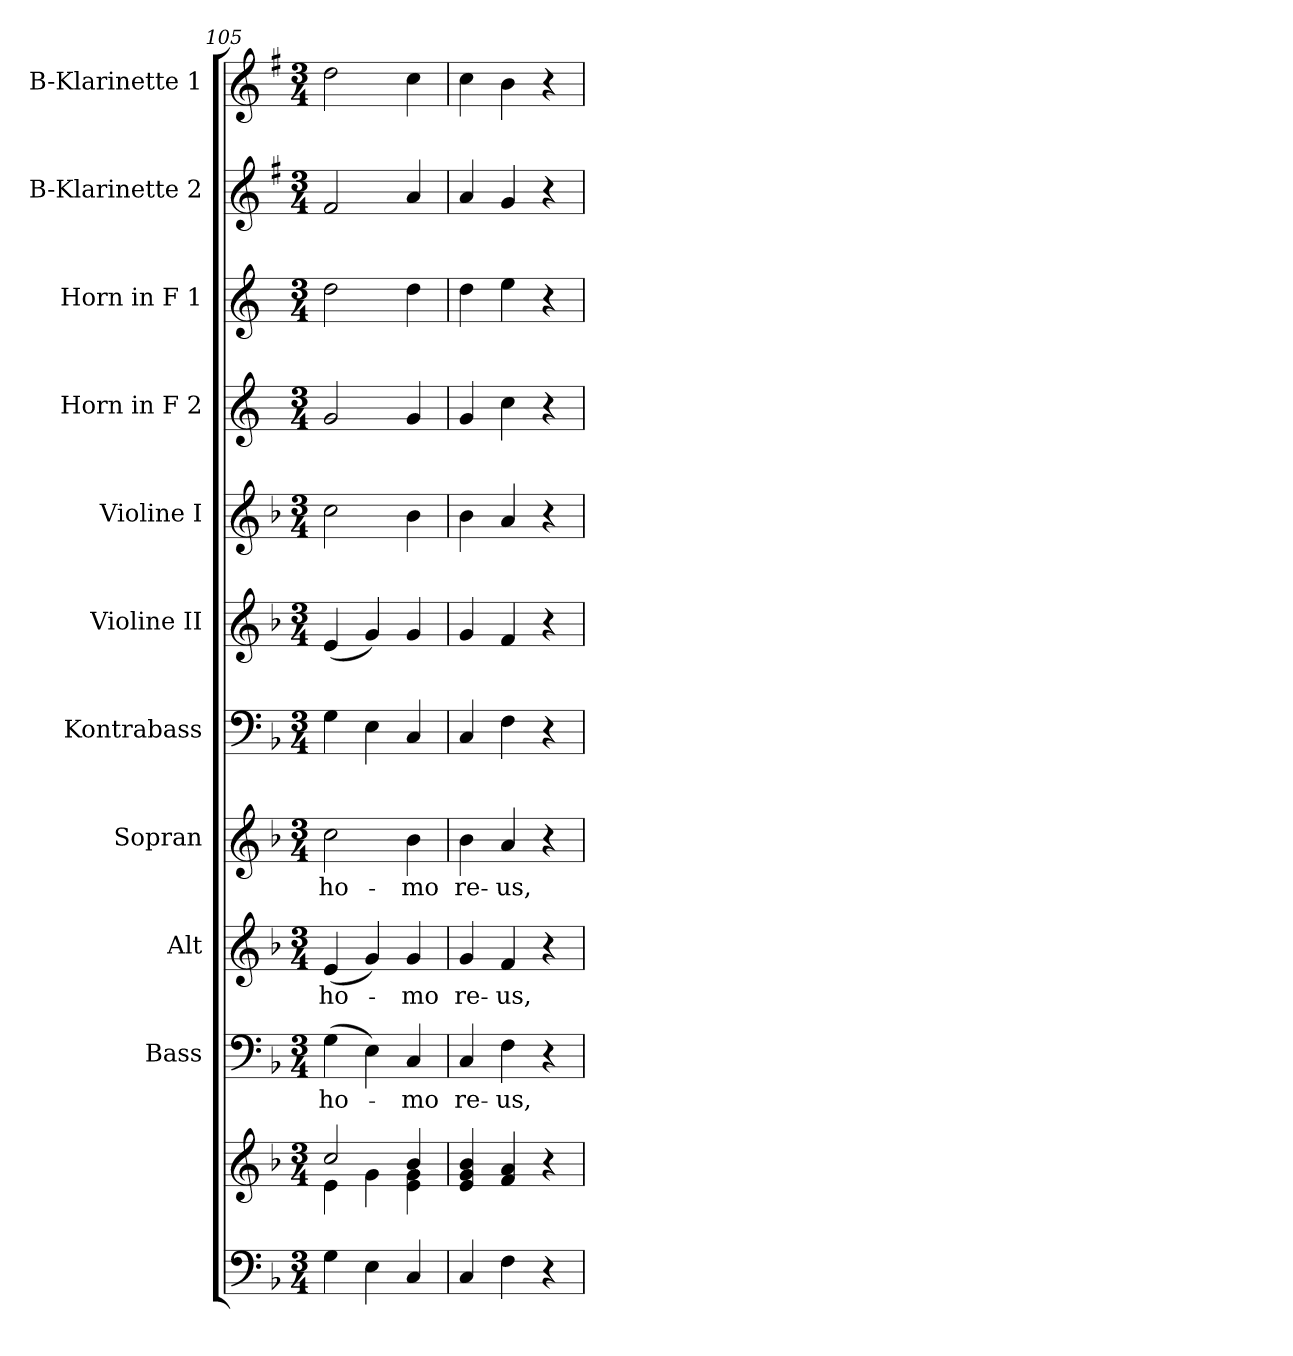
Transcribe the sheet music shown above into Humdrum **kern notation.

**kern	**kern	**kern	**text	**kern	**text	**kern	**text	**kern	**kern	**kern	**kern	**kern	**kern	**kern
*part11	*part11	*part10	*part10	*part9	*part9	*part8	*part8	*part7	*part6	*part5	*part4	*part3	*part2	*part1
*staff12	*staff11	*staff10	*staff10	*staff9	*staff9	*staff8	*staff8	*staff7	*staff6	*staff5	*staff4	*staff3	*staff2	*staff1
*	*	*I"Bass	*	*I"Alt	*	*I"Sopran	*	*I"Kontrabass	*I"Violine II	*I"Violine I	*I"Horn in F 2	*I"Horn in F 1	*I"B-Klarinette 2	*I"B-Klarinette 1
*	*	*I'B.	*	*I'A.	*	*I'S.	*	*I'Kb.	*I'Vl. II	*I'Vl. I	*	*	*I'B Kl. 2	*I'B Kl. 1
*clefF4	*clefG2	*clefF4	*	*clefG2	*	*clefG2	*	*clefF4	*clefG2	*clefG2	*clefG2	*clefG2	*clefG2	*clefG2
*	*	*	*	*	*	*	*	*ITrd7c12	*	*	*ITrd4c7	*ITrd4c7	*ITrd1c2	*ITrd1c2
*k[b-]	*k[b-]	*k[b-]	*	*k[b-]	*	*k[b-]	*	*k[b-]	*k[b-]	*k[b-]	*k[b-]	*k[b-]	*k[b-]	*k[b-]
*F:	*F:	*F:	*	*F:	*	*F:	*	*F:	*F:	*F:	*F:	*F:	*F:	*F:
*M3/4	*M3/4	*M3/4	*	*M3/4	*	*M3/4	*	*M3/4	*M3/4	*M3/4	*M3/4	*M3/4	*M3/4	*M3/4
=105	=105	=105	=105	=105	=105	=105	=105	=105	=105	=105	=105	=105	=105	=105
*	*^	*	*	*	*	*	*	*	*	*	*	*	*	*
!	!	!	!	!LO:LY:b	!	!LO:LY:b	!	!LO:LY:b	!	!	!	!	!	!	!
4G\	2cc/	4e\	(>4G\	ho-	(<4e/	ho-	2cc\	ho-	4GG\	(<4e/	2cc\	2c/	2g\	2e/	2cc\
4E\	.	4g\	4E\)	.	4g/)	.	.	.	4EE\	4g/)	.	.	.	.	.
!	!	!	!	!LO:LY:b	!	!LO:LY:b	!	!LO:LY:b	!	!	!	!	!	!	!
4C/	4b-/	4e\ 4g\	4C/	-mo	4g/	-mo	4b-\	-mo	4CC/	4g/	4b-\	4c/	4g\	4g/	4b-\
=106	=106	=106	=106	=106	=106	=106	=106	=106	=106	=106	=106	=106	=106	=106	=106
!	!	!	!	!LO:LY:b	!	!LO:LY:b	!	!LO:LY:b	!	!	!	!	!	!	!
*	*v	*v	*	*	*	*	*	*	*	*	*	*	*	*	*
4C/	4e/ 4g/ 4b-/	4C/	re-	4g/	re-	4b-\	re-	4CC/	4g/	4b-\	4c/	4g\	4g/	4b-\
!	!	!	!LO:LY:b	!	!LO:LY:b	!	!LO:LY:b	!	!	!	!	!	!	!
4F\	4f/ 4a/	4F\	-us,	4f/	-us,	4a/	-us,	4FF\	4f/	4a/	4f\	4a\	4f/	4a\
4r	4r	4r	.	4r	.	4r	.	4r	4r	4r	4r	4r	4r	4r
=	=	=	=	=	=	=	=	=	=	=	=	=	=	=
*-	*-	*-	*-	*-	*-	*-	*-	*-	*-	*-	*-	*-	*-	*-
